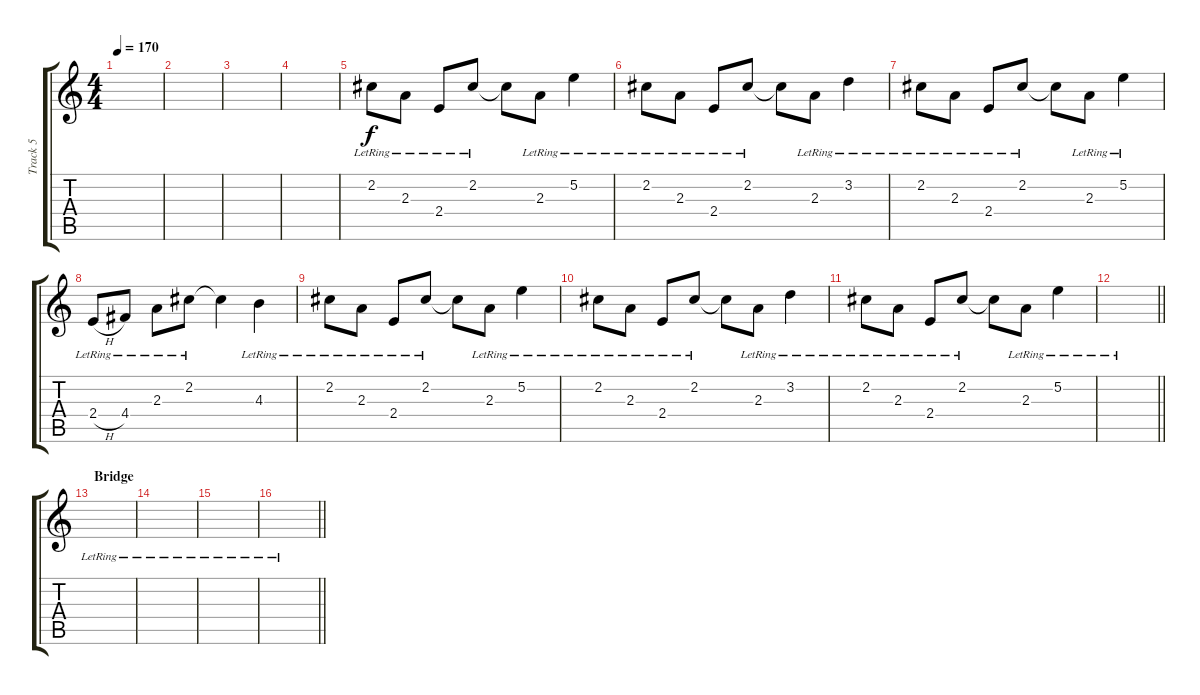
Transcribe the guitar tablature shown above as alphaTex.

\track ("Track 5" "Track 5") {instrument electricguitarclean}
\staff {score tabs}
\tuning (E4 B3 G3 D3 A2 E2) {hide}
\ts (4 4)
\tempo 170
\clef g2
\ks c
|
|
|
|
2.2{lr}.8 2.3{lr}.8 2.4{lr}.8 2.2{lr}.8 2.2{t}.8 2.3{lr}.8 5.2{lr}.4 |
2.2{lr}.8 2.3{lr}.8 2.4{lr}.8 2.2{lr}.8 2.2{t}.8 2.3{lr}.8 3.2{lr}.4 |
2.2{lr}.8 2.3{lr}.8 2.4{lr}.8 2.2{lr}.8 2.2{t}.8 2.3{lr}.8 5.2{lr}.4 |
2.4{h lr}.8 4.4{lr}.8 2.3{lr}.8 2.2{lr}.8 2.2{t}.4 4.3{lr}.4 |
2.2{lr}.8 2.3{lr}.8 2.4{lr}.8 2.2{lr}.8 2.2{t}.8 2.3{lr}.8 5.2{lr}.4 |
2.2{lr}.8 2.3{lr}.8 2.4{lr}.8 2.2{lr}.8 2.2{t}.8 2.3{lr}.8 3.2{lr}.4 |
2.2{lr}.8 2.3{lr}.8 2.4{lr}.8 2.2{lr}.8 2.2{t}.8 2.3{lr}.8 5.2{lr}.4 |
\barLineRight lightlight
|
\section ("" "Bridge")
|
|
|
\barLineRight lightlight
